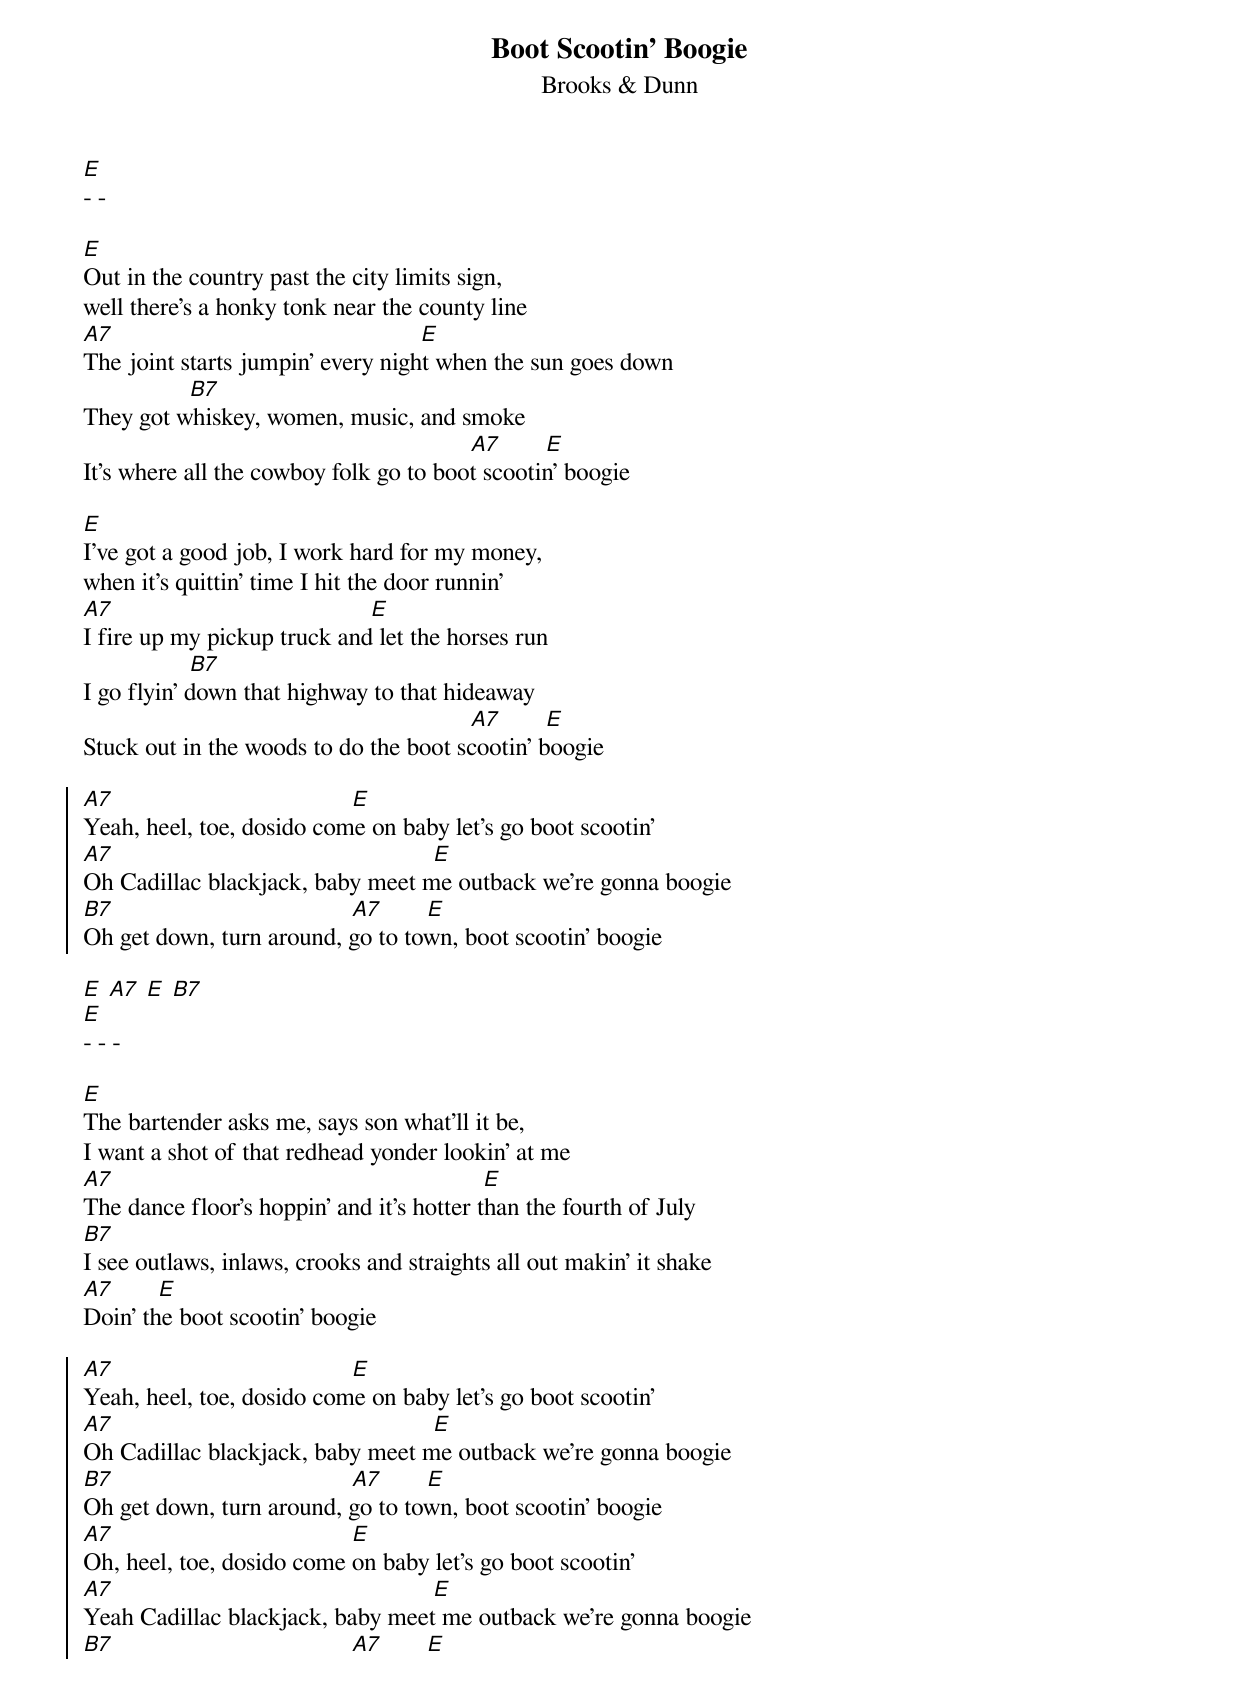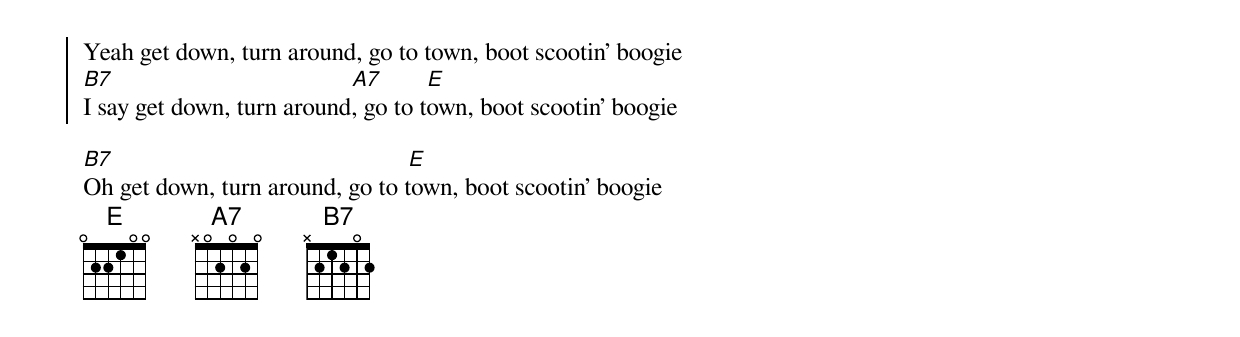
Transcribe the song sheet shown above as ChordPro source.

{t: Boot Scootin' Boogie}
{st: Brooks & Dunn}
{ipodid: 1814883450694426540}
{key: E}

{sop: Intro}
[E]
- -
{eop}

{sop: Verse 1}
[E]
Out in the country past the city limits sign,
well there's a honky tonk near the county line
[A7]                                                 [E]
The joint starts jumpin' every night when the sun goes down
                 [B7]
They got whiskey, women, music, and smoke
                                                              [A7]       [E]
It's where all the cowboy folk go to boot scootin' boogie
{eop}

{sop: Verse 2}
[E]
I've got a good job, I work hard for my money,
when it's quittin' time I hit the door runnin'
[A7]                                         [E]
I fire up my pickup truck and let the horses run
                 [B7]
I go flyin' down that highway to that hideaway
                                                              [A7]       [E]
Stuck out in the woods to do the boot scootin' boogie
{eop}

{soc}
[A7]                                      [E]
Yeah, heel, toe, dosido come on baby let's go boot scootin'
[A7]                                                   [E]
Oh Cadillac blackjack, baby meet me outback we're gonna boogie
[B7]                                      [A7]       [E]
Oh get down, turn around, go to town, boot scootin' boogie
{eoc}

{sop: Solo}
[E] [A7] [E] [B7]
[E]
- - -
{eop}

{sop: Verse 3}
[E]
The bartender asks me, says son what'll it be,
I want a shot of that redhead yonder lookin' at me
[A7]                                                           [E]
The dance floor's hoppin' and it's hotter than the fourth of July
[B7]
I see outlaws, inlaws, crooks and straights all out makin' it shake
[A7]       [E]
Doin' the boot scootin' boogie
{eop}

{soc}
[A7]                                      [E]
Yeah, heel, toe, dosido come on baby let's go boot scootin'
[A7]                                                   [E]
Oh Cadillac blackjack, baby meet me outback we're gonna boogie
[B7]                                      [A7]       [E]
Oh get down, turn around, go to town, boot scootin' boogie
[A7]                                      [E]
Oh, heel, toe, dosido come on baby let's go boot scootin'
[A7]                                                   [E]
Yeah Cadillac blackjack, baby meet me outback we're gonna boogie
[B7]                                      [A7]       [E]
Yeah get down, turn around, go to town, boot scootin' boogie
[B7]                                      [A7]       [E]
I say get down, turn around, go to town, boot scootin' boogie
{eoc}

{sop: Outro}
[B7]                                               [E]
Oh get down, turn around, go to town, boot scootin' boogie
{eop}
